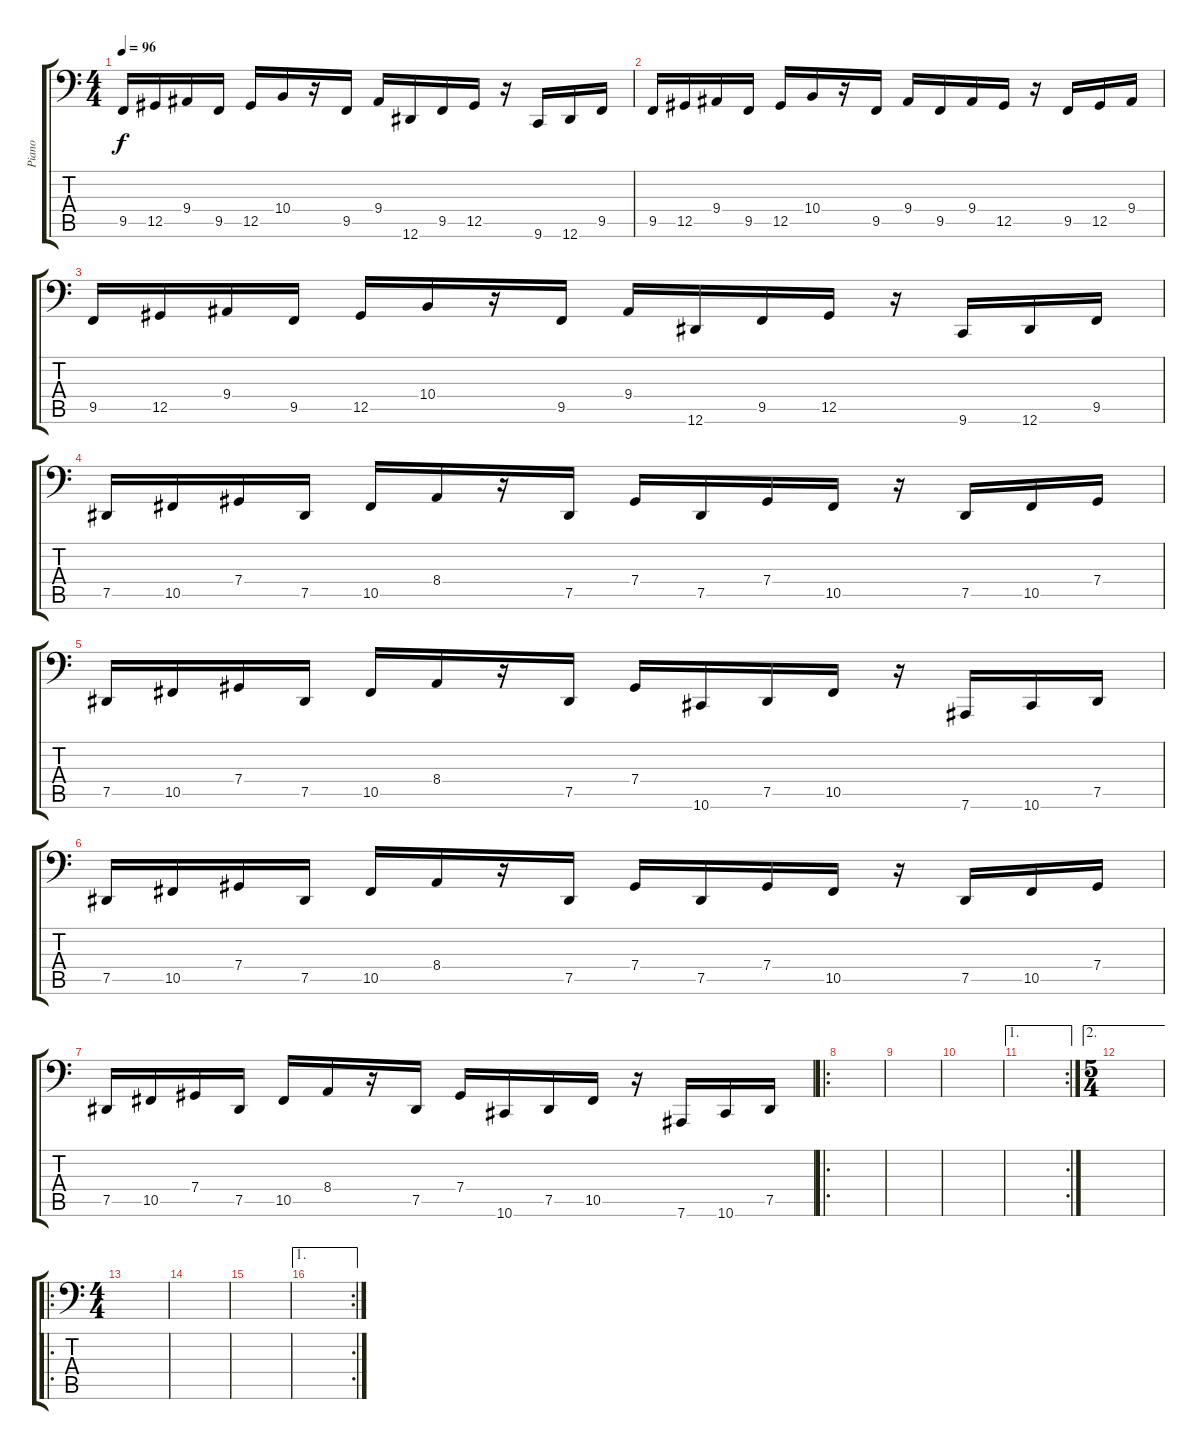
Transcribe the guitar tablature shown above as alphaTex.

\track ("Piano" "Piano") {instrument acousticgrandpiano bank 255}
\staff {score tabs}
\tuning (Eb3 Bb2 Gb2 Db2 Ab1 Eb1) {hide}
\ts (4 4)
\tempo 96
\clef f4
\ks c
9.5.16{dy f} 12.5.16 9.4.16 9.5.16 12.5.16 10.4.16 r.16 9.5.16 9.4.16 12.6.16 9.5.16 12.5.16 r.16 9.6.16 12.6.16 9.5.16 |
9.5.16 12.5.16 9.4.16 9.5.16 12.5.16 10.4.16 r.16 9.5.16 9.4.16 9.5.16 9.4.16 12.5.16 r.16 9.5.16 12.5.16 9.4.16 |
9.5.16 12.5.16 9.4.16 9.5.16 12.5.16 10.4.16 r.16 9.5.16 9.4.16 12.6.16 9.5.16 12.5.16 r.16 9.6.16 12.6.16 9.5.16 |
7.5.16 10.5.16 7.4.16 7.5.16 10.5.16 8.4.16 r.16 7.5.16 7.4.16 7.5.16 7.4.16 10.5.16 r.16 7.5.16 10.5.16 7.4.16 |
7.5.16 10.5.16 7.4.16 7.5.16 10.5.16 8.4.16 r.16 7.5.16 7.4.16 10.6.16 7.5.16 10.5.16 r.16 7.6.16 10.6.16 7.5.16 |
7.5.16 10.5.16 7.4.16 7.5.16 10.5.16 8.4.16 r.16 7.5.16 7.4.16 7.5.16 7.4.16 10.5.16 r.16 7.5.16 10.5.16 7.4.16 |
7.5.16 10.5.16 7.4.16 7.5.16 10.5.16 8.4.16 r.16 7.5.16 7.4.16 10.6.16 7.5.16 10.5.16 r.16 7.6.16 10.6.16 7.5.16 |
\ro
|
|
|
\ae 1
\rc 2
|
\ae 2
\ts (5 4)
|
\ro
\ts (4 4)
|
|
|
\ae 1
\rc 2
